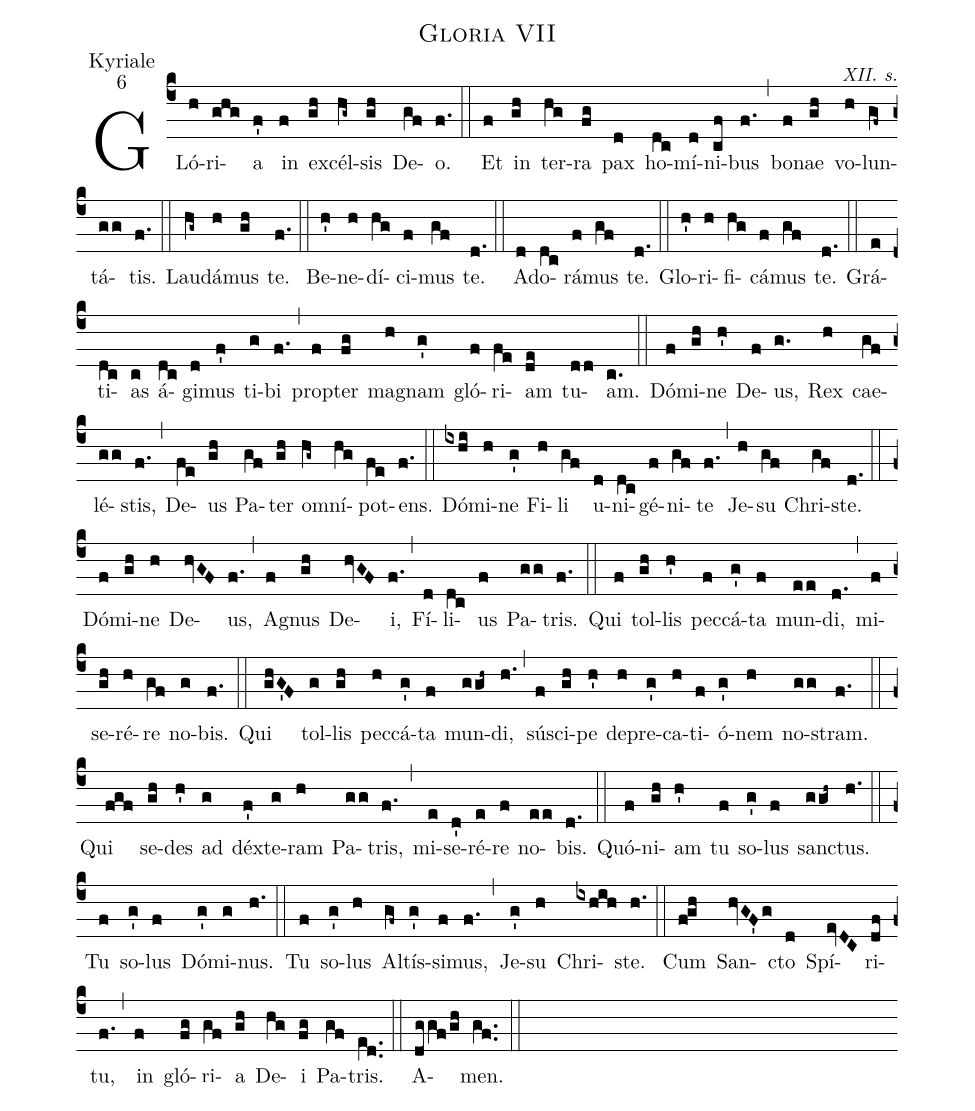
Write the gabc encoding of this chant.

name:Gloria VII;
office-part:Kyriale;
mode:6;
commentary:XII. s.;
%%
(c4) GLó(h)ri(ghg)a(f') in(f) ex(gh)cél(hg~)sis(gh) De(gf)o.(f.) (::) Et(f) in(gh) ter(hg)ra(fg) pax(d) ho(dc)mí(d)ni(cf)bus(f.) (,) bo(f)nae(gh) vo(h)lun(gf~)tá(gg)tis.(f.) (::) Lau(hg~)dá(h)mus(gh) te.(f.) (::) Be(h')ne(h)dí(hg)ci(f)mus(gf) te.(d.) (::) Ad(d)o(dc)rá(f)mus(gf) te.(d.) (::) Glo(h')ri(h)fi(hg)cá(f)mus(gf) te.(d.) (::) Grá(e)ti(dc)as(c) á(dc)gi(d)mus(f') ti(g)bi(f.) (,) pro(f)pter(fg) ma(h)gnam(g') gló(f)ri(fe)am(de) tu(dd)am.(c.) (::) Dó(f)mi(gh)ne(h') De(f)us,(g.) Rex(h) cae(gf)lé(gg)stis,(f.) (,) De(fe)us(gh) Pa(gf)ter(gh) o(hg~)mní(hg)pot(fe)ens.(f.) (::) Dó(ixhi)mi(h)ne(g') Fi(h)li(gf) u(d)ni(dc)gé(f)ni(gf)te(f.) (,) Je(h)su(gf) Chri(gf)ste.(d.) (::) Dó(f)mi(gh)ne(h) De(hvGF)us,(f.) (,) A(f)gnus(gh) De(hvGF)i,(f.) (,) Fí(d)li(dc)us(f) Pa(gg)tris.(f.) (::) Qui(f) tol(gh)lis(h') pec(f)cá(g')ta(f) mun(ee)di,(d.) (,) mi(f)se(gh)ré(h)re(gf) no(g)bis.(f.) (::) Qui(ghG'F) tol(g)lis(gh) pec(h)cá(g')ta(f) mun(ggh~)di,(h.) (,) sús(f)ci(gh)pe(h') de(h)pre(g')ca(h)ti(f)ó(g')nem(h) no(gg)stram.(f.) (::) Qui(fgf) se(gh)des(h') ad(g) déx(f')te(g)ram(h) Pa(gg)tris,(f.) (,) mi(e)se(d')ré(e)re(f) no(ee)bis.(d.) (::) Quó(f)ni(gh)am(h') tu(f) so(g')lus(f) san(ggh~)ctus.(h.) (::) Tu(f) so(g')lus(f) Dó(g')mi(g)nus.(h.) (::) Tu(f) so(g')lus(h) Al(gf~)tís(g')si(f)mus,(f.) (,) Je(g')su(h) Chri(ixhih)ste.(h.) (::) Cum(fgh) San(hvGF'g)cto(d) Spí(evDC)ri(df)tu,(f.) (,) in(f) gló(fg)ri(gf)a(gh) De(hg)i(fg) Pa(gf)tris.(e[ll:1]d..) (::) A(dggf/gh)men.(gf..) (::)
